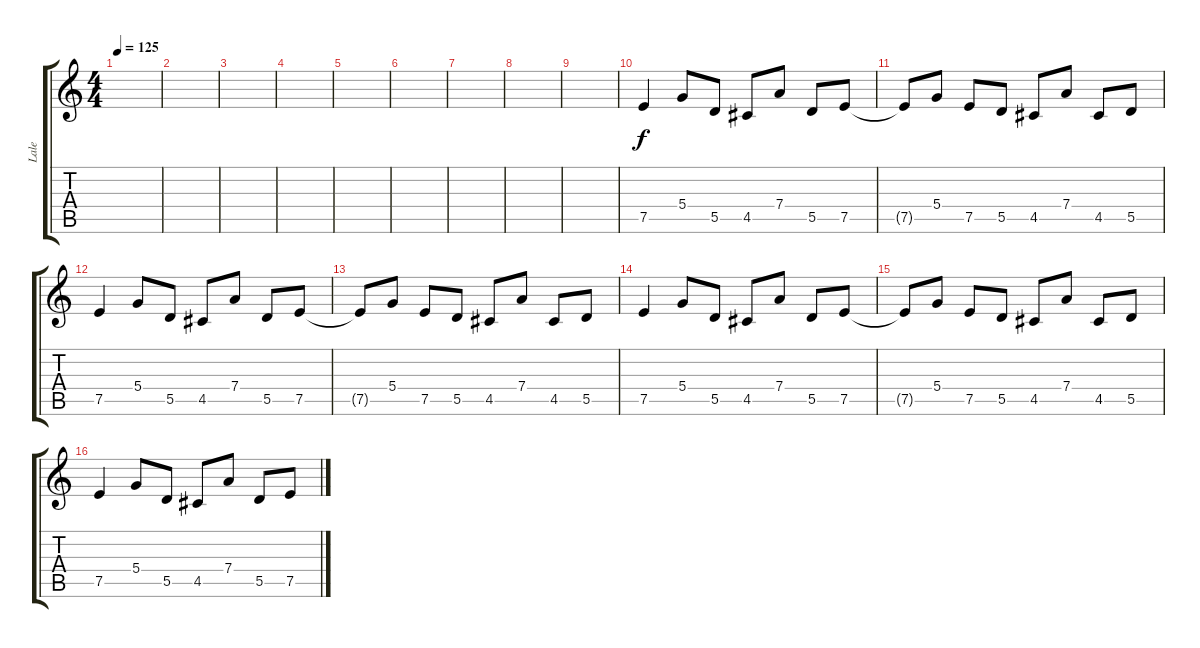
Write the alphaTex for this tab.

\track ("Lale" "Lale") {instrument overdrivenguitar}
\staff {score tabs}
\tuning (E4 B3 G3 D3 A2 E2) {hide}
\ts (4 4)
\tempo 125
\clef g2
\ks c
|
|
|
|
|
|
|
|
|
7.5.4 5.4.8 5.5.8 4.5.8 7.4.8 5.5.8 7.5.8 |
7.5{t}.8 5.4.8 7.5.8 5.5.8 4.5.8 7.4.8 4.5.8 5.5.8 |
7.5.4 5.4.8 5.5.8 4.5.8 7.4.8 5.5.8 7.5.8 |
7.5{t}.8 5.4.8 7.5.8 5.5.8 4.5.8 7.4.8 4.5.8 5.5.8 |
7.5.4 5.4.8 5.5.8 4.5.8 7.4.8 5.5.8 7.5.8 |
7.5{t}.8 5.4.8 7.5.8 5.5.8 4.5.8 7.4.8 4.5.8 5.5.8 |
7.5.4 5.4.8 5.5.8 4.5.8 7.4.8 5.5.8 7.5.8
